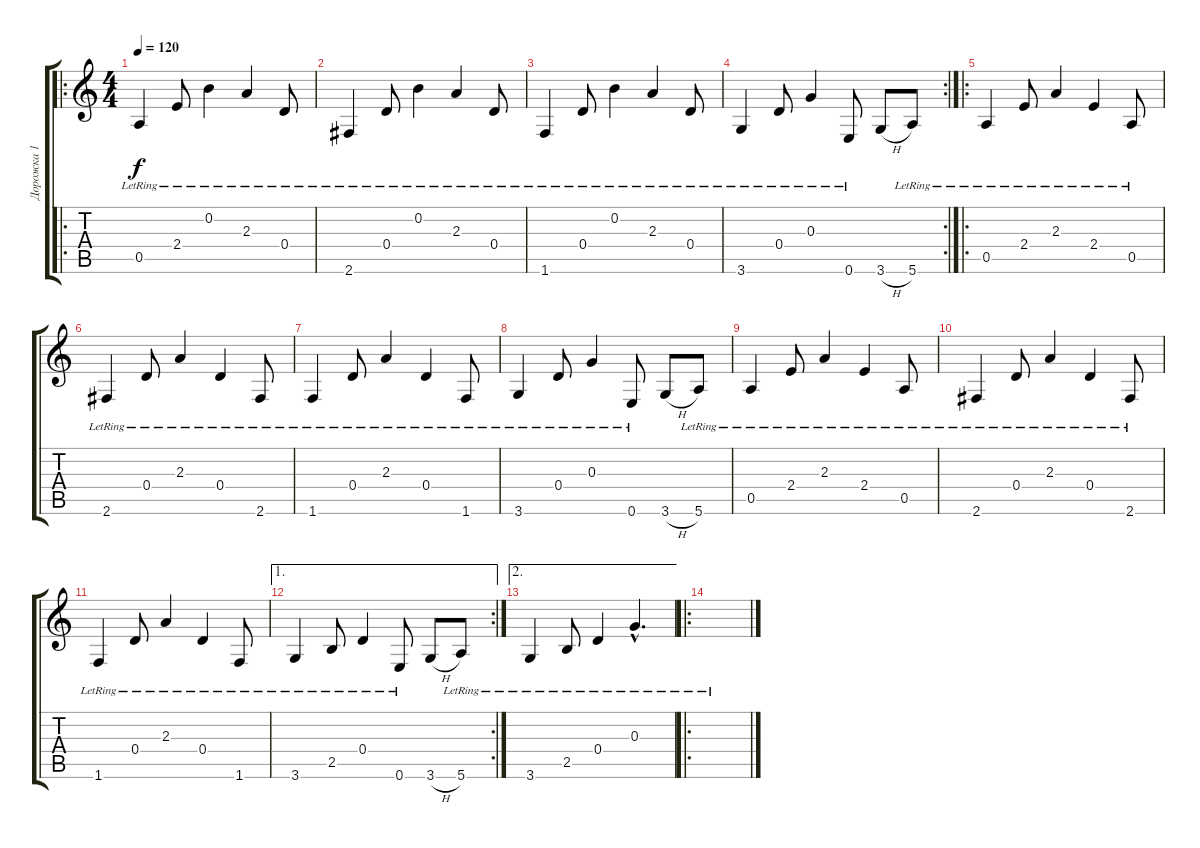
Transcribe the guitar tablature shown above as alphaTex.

\track ("Дорожка 1" "Дорожка 1") {instrument electricguitarmuted}
\staff {score tabs}
\tuning (E4 B3 G3 D3 A2 E2) {hide}
\ro
\ts (4 4)
\tempo 120
\clef g2
\ks c
0.5{lr}.4{dy f instrument electricguitarmuted} 2.4{lr}.8 0.2{lr}.4 2.3{lr}.4 0.4{lr}.8 |
2.6{lr}.4 0.4{lr}.8 0.2{lr}.4 2.3{lr}.4 0.4{lr}.8 |
1.6{lr}.4 0.4{lr}.8 0.2{lr}.4 2.3{lr}.4 0.4{lr}.8 |
\rc 2
3.6{lr}.4 0.4{lr}.8 0.3{lr}.4 0.6{lr}.8 3.6{h}.8 5.6{lr}.8 |
\ro
0.5{lr}.4 2.4{lr}.8 2.3{lr}.4 2.4{lr}.4 0.5{lr}.8 |
2.6{lr}.4 0.4{lr}.8 2.3{lr}.4 0.4{lr}.4 2.6{lr}.8 |
1.6{lr}.4 0.4{lr}.8 2.3{lr}.4 0.4{lr}.4 1.6{lr}.8 |
3.6{lr}.4 0.4{lr}.8 0.3{lr}.4 0.6{lr}.8 3.6{h}.8 5.6{lr}.8 |
0.5{lr}.4 2.4{lr}.8 2.3{lr}.4 2.4{lr}.4 0.5{lr}.8 |
2.6{lr}.4 0.4{lr}.8 2.3{lr}.4 0.4{lr}.4 2.6{lr}.8 |
1.6{lr}.4 0.4{lr}.8 2.3{lr}.4 0.4{lr}.4 1.6{lr}.8 |
\ae 1
\rc 2
3.6{lr}.4 2.5{lr}.8 0.4{lr}.4 0.6{lr}.8 3.6{h}.8 5.6{lr}.8 |
\ae 2
3.6{lr}.4 2.5{lr}.8 0.4{lr}.4 0.3{hac lr}.4{d} |
\ro
